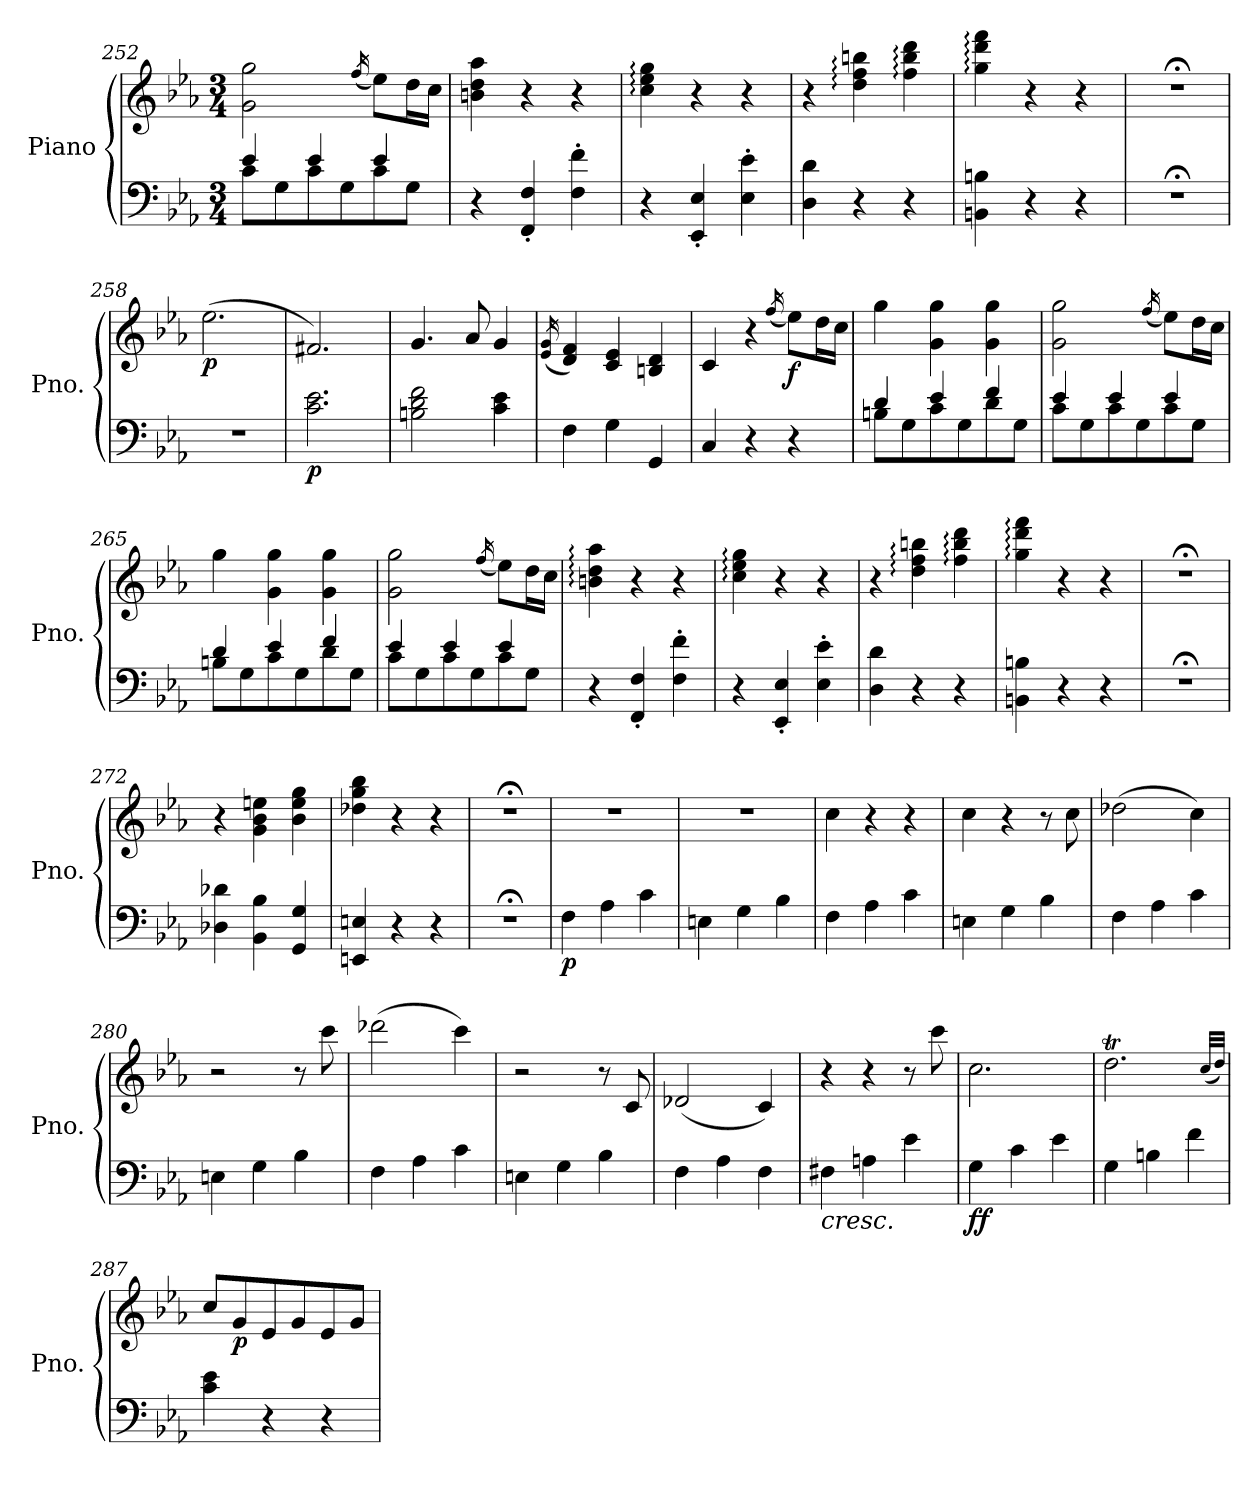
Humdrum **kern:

**kern	**kern	**dynam
*part1	*part1	*part1
*staff2	*staff1	*staff1/2
*I"Piano	*	*
*I'Pno.	*	*
*clefF4	*clefG2	*
*k[b-e-a-]	*k[b-e-a-]	*
*M3/4	*M3/4	*
=252	=252	=252
*^	*	*
4e-/	8c\L	2g\ 2gg\	.
.	8G\	.	.
4e-/	8c\	.	.
.	8G\	.	.
.	.	(<16qff/	.
4e-/	8c\	8ee-\L)	.
.	8G\J	16dd\L	.
.	.	16cc\JJ	.
*v	*v	*	*
=253	=253	=253
4r	4bn\ 4dd\ 4aa-\	.
4FF/' 4F/'	4r	.
4F\' 4f\'	4r	.
=254	=254	=254
4r	4cc\: 4ee-\: 4gg\:	.
4EE-/' 4E-/'	4r	.
4E-\' 4e-\'	4r	.
=255	=255	=255
4D\ 4d\	4r	.
4r	4dd\: 4ff\: 4bbn\:	.
4r	4ff\: 4bb\: 4ddd\:	.
=256	=256	=256
4BBn\ 4Bn\	4gg\: 4ddd\: 4fff\:	.
4r	4r	.
4r	4r	.
!!LO:PB:g=z
=257	=257	=257
2.r;<	2.r;<	.
=258	=258	=258
!	!	!LO:DY:b
2.r	(>2.ee-\	p
=259	=259	=259
!	!	!LO:DY:b=2
2.c\ 2.e-\	2.f#X/)	p
=260	=260	=260
2Bn\ 2d\ 2f\	4.g/	.
.	8a-/	.
4c\ 4e-\	4g/	.
=261	=261	=261
.	(<16qe-/ 16qg/	.
4F\	4d/ 4f/)	.
4G\	4c/ 4e-/	.
4GG/	4Bn/ 4d/	.
=262	=262	=262
4C/	4c/	.
4r	4r	.
.	(<16qff/	.
!	!	!LO:DY:b
4r	8ee-\L)	f
.	16dd\L	.
.	16cc\JJ	.
=263	=263	=263
*^	*	*
4d/	8Bn\L	4gg\	.
.	8G\	.	.
4e-/	8c\	4g\ 4gg\	.
.	8G\	.	.
4f/	8d\	4g\ 4gg\	.
.	8G\J	.	.
=264	=264	=264	=264
4e-/	8c\L	2g\ 2gg\	.
.	8G\	.	.
4e-/	8c\	.	.
.	8G\	.	.
.	.	(<16qff/	.
4e-/	8c\	8ee-\L)	.
.	8G\J	16dd\L	.
.	.	16cc\JJ	.
=265	=265	=265	=265
4d/	8Bn\L	4gg\	.
.	8G\	.	.
4e-/	8c\	4g\ 4gg\	.
.	8G\	.	.
4f/	8d\	4g\ 4gg\	.
.	8G\J	.	.
!!LO:LB:g=z
=266	=266	=266	=266
4e-/	8c\L	2g\ 2gg\	.
.	8G\	.	.
4e-/	8c\	.	.
.	8G\	.	.
.	.	(<16qff/	.
4e-/	8c\	8ee-\L)	.
.	8G\J	16dd\L	.
.	.	16cc\JJ	.
*v	*v	*	*
=267	=267	=267
4r	4bn\: 4dd\: 4aa-\:	.
4FF/' 4F/'	4r	.
4F\' 4f\'	4r	.
=268	=268	=268
4r	4cc\: 4ee-\: 4gg\:	.
4EE-/' 4E-/'	4r	.
4E-\' 4e-\'	4r	.
=269	=269	=269
4D\ 4d\	4r	.
4r	4dd\: 4ff\: 4bbn\:	.
4r	4ff\: 4bb\: 4ddd\:	.
=270	=270	=270
4BBn\ 4Bn\	4gg\: 4ddd\: 4fff\:	.
4r	4r	.
4r	4r	.
=271	=271	=271
2.r;<	2.r;<	.
=272	=272	=272
4D-X\ 4d-X\	4r	.
4BB-\ 4B-\	4g\ 4b-\ 4een\	.
4GG/ 4G/	4b-\ 4ee\ 4gg\	.
=273	=273	=273
4EEn/ 4En/	4dd-X\ 4gg\ 4bb-\	.
4r	4r	.
4r	4r	.
=274	=274	=274
2.r;<	2.r;<	.
=275	=275	=275
!	!	!LO:DY:b=2
4F\	2.r	p
4A-\	.	.
4c\	.	.
=276	=276	=276
4En\	2.r	.
4G\	.	.
4B-\	.	.
=277	=277	=277
4F\	4cc\	.
4A-\	4r	.
4c\	4r	.
!!LO:LB:g=z
=278	=278	=278
4En\	4cc\	.
4G\	4r	.
4B-\	8r	.
.	8cc\	.
=279	=279	=279
4F\	(>2dd-X\	.
4A-\	.	.
4c\	4cc\)	.
=280	=280	=280
4En\	2r	.
4G\	.	.
4B-\	8r	.
.	8ccc\	.
=281	=281	=281
4F\	(>2ddd-X\	.
4A-\	.	.
4c\	4ccc\)	.
=282	=282	=282
4En\	2r	.
4G\	.	.
4B-\	8r	.
.	8c/	.
=283	=283	=283
4F\	(<2d-X/	.
4A-\	.	.
4F\	4c/)	.
=284	=284	=284
!LO:TX:b:i:t=cresc.	!	!
4F#X\	4r	.
4An\	4r	.
4e-\	8r	.
.	8ccc\	.
=285	=285	=285
!	!	!LO:DY:b=2
!	!	!LO:DY:n=1:b
4G\	2.cc\	f f
4c\	.	.
4e-\	.	.
=286	=286	=286
4G\	2.ddt\	.
4Bn\	.	.
4f\	.	.
.	(<32qcc/LLL	.
.	32qdd/JJJ)	.
=287	=287	=287
4c\ 4e-\	8cc/L	.
!	!	!LO:DY:b
.	8g/	p
4r	8e-/	.
.	8g/	.
4r	8e-/	.
.	8g/J	.
=	=	=
*-	*-	*-
